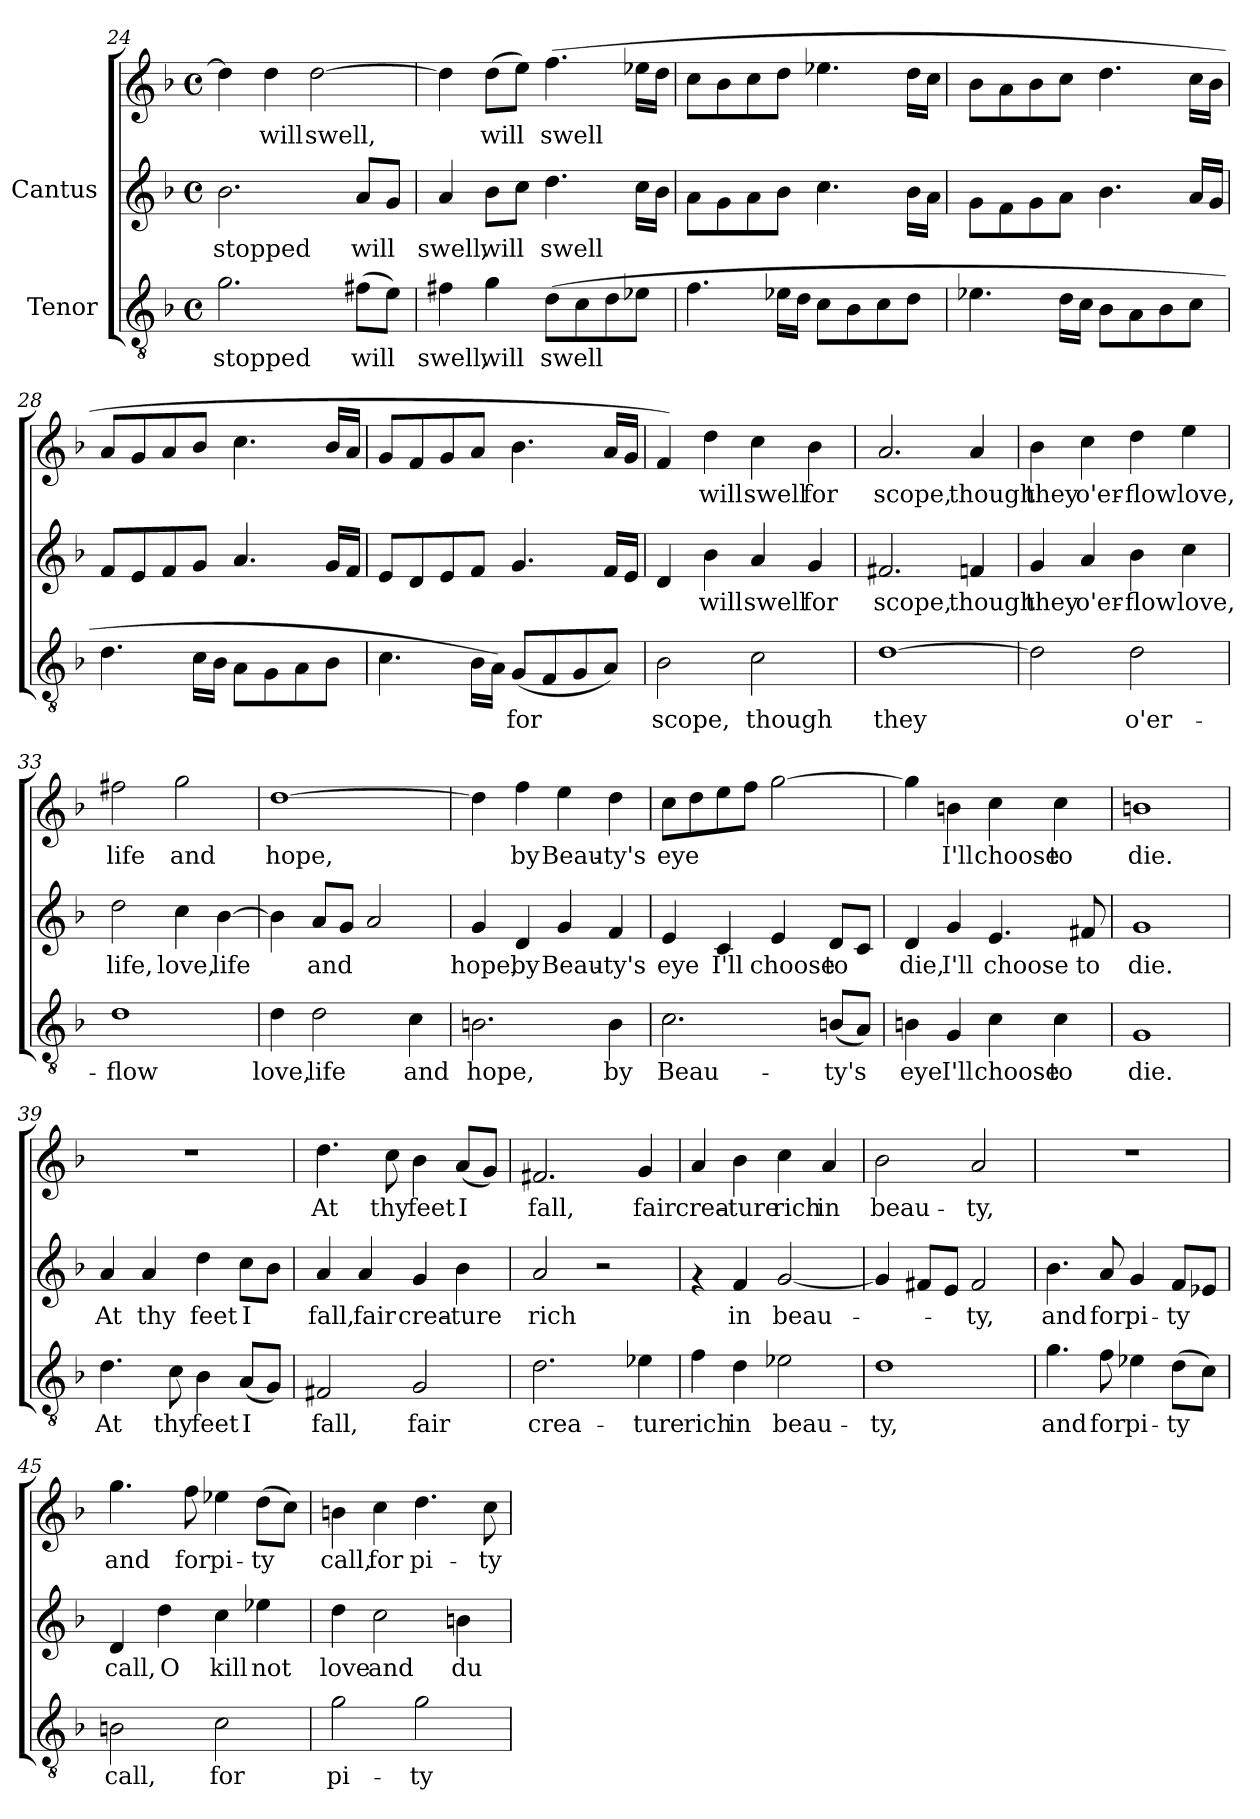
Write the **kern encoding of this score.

**kern	**text	**kern	**text	**kern	**text
*part2	*part2	*part1	*part1	*part1	*part1
*staff3	*staff3	*staff2	*staff2	*staff1	*staff1
*I"Tenor	*	*I"Cantus	*	*	*
!!LO:PB:g=z
*clefGv2	*	*clefG2	*	*clefG2	*
*k[b-]	*	*k[b-]	*	*k[b-]	*
*F:	*	*F:	*	*F:	*
*M4/4	*	*M4/4	*	*M4/4	*
*met(c)	*	*met(c)	*	*met(c)	*
=24	=24	=24	=24	=24	=24
!	!LO:LY:b:cj	!	!LO:LY:b:cj	!	!LO:LY:b:cj
2.g\	stopped	2.b-\	stopped	4dd\]	.
!	!	!	!	!	!LO:LY:b:cj
.	.	.	.	4dd\	will
!	!	!	!	!	!LO:LY:b:cj
.	.	.	.	[>2dd\	swell,
!	!LO:LY:b:cj	!	!LO:LY:b:cj	!	!
(>8f#X\L	will	8a/L	will	.	.
!	!LO:LY:b:cj	!	!LO:LY:b:cj	!	!
8e\J)	.	8g/J	.	.	.
=25	=25	=25	=25	=25	=25
!	!LO:LY:b:cj	!	!LO:LY:b:cj	!	!LO:LY:b:cj
4f#X\	swell,	4a/	swell,	4dd\]	.
!	!LO:LY:b:cj	!	!LO:LY:b:cj	!	!LO:LY:b:cj
4g\	will	8b-\L	will	(>8dd\L	will
!	!	!	!LO:LY:b:cj	!	!LO:LY:b:cj
.	.	8cc\J	.	8ee\J)	.
!	!LO:LY:b:cj	!	!LO:LY:b:cj	!	!LO:LY:b:cj
(>8d\L	swell	4.dd\	swell	(>4.ff\	swell
!	!LO:LY:b:cj	!	!	!	!
8c\	.	.	.	.	.
!	!LO:LY:b:cj	!	!	!	!
8d\	.	.	.	.	.
!	!LO:LY:b:cj	!	!LO:LY:b:cj	!	!LO:LY:b:cj
8e-X\J	.	16cc\L	.	16ee-X\L	.
!	!	!	!LO:LY:b:cj	!	!LO:LY:b:cj
.	.	16b-\J	.	16dd\J	.
=26	=26	=26	=26	=26	=26
4.f\	.	8a\L	.	8cc\L	.
.	.	8g\	.	8b-\	.
.	.	8a\	.	8cc\	.
16e-X\L	.	8b-\J	.	8dd\J	.
16d\J	.	.	.	.	.
8c\L	.	4.cc\	.	4.ee-X\	.
8B-\	.	.	.	.	.
8c\	.	.	.	.	.
8d\J	.	16b-\L	.	16dd\L	.
.	.	16a\J	.	16cc\J	.
=27	=27	=27	=27	=27	=27
4.e-X\	.	8g\L	.	8b-\L	.
.	.	8f\	.	8a\	.
.	.	8g\	.	8b-\	.
16d\L	.	8a\J	.	8cc\J	.
16c\J	.	.	.	.	.
8B-\L	.	4.b-\	.	4.dd\	.
8A\	.	.	.	.	.
8B-\	.	.	.	.	.
8c\J	.	16a/L	.	16cc\L	.
.	.	16g/J	.	16b-\J	.
!!LO:LB:g=z
=28	=28	=28	=28	=28	=28
4.d\	.	8f/L	.	8a/L	.
.	.	8e/	.	8g/	.
.	.	8f/	.	8a/	.
16c\L	.	8g/J	.	8b-/J	.
16B-\J	.	.	.	.	.
8A\L	.	4.a/	.	4.cc\	.
8G\	.	.	.	.	.
8A\	.	.	.	.	.
8B-\J	.	16g/L	.	16b-/L	.
.	.	16f/J	.	16a/J	.
=29	=29	=29	=29	=29	=29
!	!LO:LY:b:cj	!	!	!	!
4.c\	.	8e/L	.	8g/L	.
.	.	8d/	.	8f/	.
.	.	8e/	.	8g/	.
!	!LO:LY:b:cj	!	!	!	!
16B-\L	.	8f/J	.	8a/J	.
!	!LO:LY:b:cj	!	!	!	!
16A\J)	.	.	.	.	.
!	!LO:LY:b:cj	!	!	!	!
(<8G/L	for	4.g/	.	4.b-\	.
!	!LO:LY:b:cj	!	!	!	!
8F/	.	.	.	.	.
!	!LO:LY:b:cj	!	!	!	!
8G/	.	.	.	.	.
!	!LO:LY:b:cj	!	!	!	!
8A/J)	.	16f/L	.	16a/L	.
.	.	16e/J	.	16g/J	.
=30	=30	=30	=30	=30	=30
!	!LO:LY:b:cj	!	!LO:LY:b:cj	!	!LO:LY:b:cj
2B-\	scope,	4d/	.	4f/)	.
!	!	!	!LO:LY:b:cj	!	!LO:LY:b:cj
.	.	4b-\	will	4dd\	will
!	!LO:LY:b:cj	!	!LO:LY:b:cj	!	!LO:LY:b:cj
2c\	though	4a/	swell	4cc\	swell
!	!	!	!LO:LY:b:cj	!	!LO:LY:b:cj
.	.	4g/	for	4b-\	for
=31	=31	=31	=31	=31	=31
!	!LO:LY:b:cj	!	!LO:LY:b:cj	!	!LO:LY:b:cj
[>1d	they	2.f#X/	scope,	2.a/	scope,
!	!	!	!LO:LY:b:cj	!	!LO:LY:b:cj
.	.	4fn/	though	4a/	though
!!LO:LB:g=z
=32	=32	=32	=32	=32	=32
!	!LO:LY:b:cj	!	!LO:LY:b:cj	!	!LO:LY:b:cj
2d\]	.	4g/	they	4b-\	they
!	!	!	!LO:LY:b:cj	!	!LO:LY:b:cj
.	.	4a/	o'er-	4cc\	o'er-
!	!LO:LY:b:cj	!	!LO:LY:b:cj	!	!LO:LY:b:cj
2d\	o'er-	4b-\	-flow	4dd\	-flow
!	!	!	!LO:LY:b:cj	!	!LO:LY:b:cj
.	.	4cc\	love,	4ee\	love,
=33	=33	=33	=33	=33	=33
!	!LO:LY:b:cj	!	!LO:LY:b:cj	!	!LO:LY:b:cj
1d	-flow	2dd\	life,	2ff#X\	life
!	!	!	!LO:LY:b:cj	!	!LO:LY:b:cj
.	.	4cc\	love,	2gg\	and
!	!	!	!LO:LY:b:cj	!	!
.	.	[>4b-\	life	.	.
=34	=34	=34	=34	=34	=34
!	!LO:LY:b:cj	!	!LO:LY:b:cj	!	!LO:LY:b:cj
4d\	love,	4b-\]	.	[>1dd	hope,
!	!LO:LY:b:cj	!	!LO:LY:b:cj	!	!
2d\	life	8a/L	and	.	.
!	!	!	!LO:LY:b:cj	!	!
.	.	8g/J	.	.	.
!	!	!	!LO:LY:b:cj	!	!
.	.	2a/	.	.	.
!	!LO:LY:b:cj	!	!	!	!
4c\	and	.	.	.	.
=35	=35	=35	=35	=35	=35
!	!LO:LY:b:cj	!	!LO:LY:b:cj	!	!LO:LY:b:cj
2.Bn\	hope,	4g/	hope,	4dd\]	.
!	!	!	!LO:LY:b:cj	!	!LO:LY:b:cj
.	.	4d/	by	4ff\	by
!	!	!	!LO:LY:b:cj	!	!LO:LY:b:cj
.	.	4g/	Beau-	4ee\	Beau-
!	!LO:LY:b:cj	!	!LO:LY:b:cj	!	!LO:LY:b:cj
4B\	by	4f/	-ty's	4dd\	-ty's
!!LO:LB:g=z
=36	=36	=36	=36	=36	=36
!	!LO:LY:b:cj	!	!LO:LY:b:cj	!	!LO:LY:b:cj
2.c\	Beau-	4e/	eye	8cc\L	eye
!	!	!	!	!	!LO:LY:b:cj
.	.	.	.	8dd\	.
!	!	!	!LO:LY:b:cj	!	!LO:LY:b:cj
.	.	4c/	I'll	8ee\	.
!	!	!	!	!	!LO:LY:b:cj
.	.	.	.	8ff\J	.
!	!	!	!LO:LY:b:cj	!	!LO:LY:b:cj
.	.	4e/	choose	[>2gg\	.
!	!LO:LY:b:cj	!	!LO:LY:b:cj	!	!
(<8Bn/L	-ty's	8d/L	to	.	.
!	!LO:LY:b:cj	!	!LO:LY:b:cj	!	!
8A/J)	.	8c/J	.	.	.
=37	=37	=37	=37	=37	=37
!	!LO:LY:b:cj	!	!LO:LY:b:cj	!	!LO:LY:b:cj
4Bn\	eye	4d/	die,	4gg\]	.
!	!LO:LY:b:cj	!	!LO:LY:b:cj	!	!LO:LY:b:cj
4G/	I'll	4g/	I'll	4bn\	I'll
!	!LO:LY:b:cj	!	!LO:LY:b:cj	!	!LO:LY:b:cj
4c\	choose	4.e/	choose	4cc\	choose
!	!LO:LY:b:cj	!	!	!	!LO:LY:b:cj
4c\	to	.	.	4cc\	to
!	!	!	!LO:LY:b:cj	!	!
.	.	8f#X/	to	.	.
=38	=38	=38	=38	=38	=38
!	!LO:LY:b:cj	!	!LO:LY:b:cj	!	!LO:LY:b:cj
1G	die.	1g	die.	1bn	die.
=39	=39	=39	=39	=39	=39
!	!LO:LY:b:cj	!	!LO:LY:b:cj	!	!
4.d\	At	4a/	At	1r	.
!	!	!	!LO:LY:b:cj	!	!
.	.	4a/	thy	.	.
!	!LO:LY:b:cj	!	!	!	!
8c\	thy	.	.	.	.
!	!LO:LY:b:cj	!	!LO:LY:b:cj	!	!
4B-\	feet	4dd\	feet	.	.
!	!LO:LY:b:cj	!	!LO:LY:b:cj	!	!
(<8A/L	I	8cc\L	I	.	.
!	!LO:LY:b:cj	!	!LO:LY:b:cj	!	!
8G/J)	.	8b-\J	.	.	.
!!LO:LB:g=z
=40	=40	=40	=40	=40	=40
!	!LO:LY:b:cj	!	!LO:LY:b:cj	!	!LO:LY:b:cj
2F#X/	fall,	4a/	fall,	4.dd\	At
!	!	!	!LO:LY:b:cj	!	!
.	.	4a/	fair	.	.
!	!	!	!	!	!LO:LY:b:cj
.	.	.	.	8cc\	thy
!	!LO:LY:b:cj	!	!LO:LY:b:cj	!	!LO:LY:b:cj
2G/	fair	4g/	crea-	4b-\	feet
!	!	!	!LO:LY:b:cj	!	!LO:LY:b:cj
.	.	4b-\	-ture	(<8a/L	I
!	!	!	!	!	!LO:LY:b:cj
.	.	.	.	8g/J)	.
=41	=41	=41	=41	=41	=41
!	!LO:LY:b:cj	!	!LO:LY:b:cj	!	!LO:LY:b:cj
2.d\	crea-	2a/	rich	2.f#X/	fall,
.	.	2r	.	.	.
!	!LO:LY:b:cj	!	!	!	!LO:LY:b:cj
4e-X\	-ture	.	.	4g/	fair
=42	=42	=42	=42	=42	=42
!	!LO:LY:b:cj	!	!	!	!LO:LY:b:cj
4f\	rich	4rf	.	4a/	crea-
!	!LO:LY:b:cj	!	!LO:LY:b:cj	!	!LO:LY:b:cj
4d\	in	4f/	in	4b-\	-ture
!	!LO:LY:b:cj	!	!LO:LY:b:cj	!	!LO:LY:b:cj
2e-X\	beau-	[<2g/	beau-	4cc\	rich
!	!	!	!	!	!LO:LY:b:cj
.	.	.	.	4a/	in
=43	=43	=43	=43	=43	=43
!	!LO:LY:b:cj	!	!LO:LY:b:cj	!	!LO:LY:b:cj
1d	-ty,	4g/]	.	2b-\	-beau-
!	!	!	!LO:LY:b:cj	!	!
.	.	8f#X/L	.	.	.
!	!	!	!LO:LY:b:cj	!	!
.	.	8e/J	.	.	.
!	!	!	!LO:LY:b:cj	!	!LO:LY:b:cj
.	.	2f#/	ty,	2a/	-ty,
=44	=44	=44	=44	=44	=44
!	!LO:LY:b:cj	!	!LO:LY:b:cj	!	!
4.g\	and	4.b-\	and	1r	.
!	!LO:LY:b:cj	!	!LO:LY:b:cj	!	!
8f\	for	8a/	for	.	.
!	!LO:LY:b:cj	!	!LO:LY:b:cj	!	!
4e-X\	pi-	4g/	pi-	.	.
!	!LO:LY:b:cj	!	!LO:LY:b:cj	!	!
(>8d\L	-ty	8f/L	-ty	.	.
!	!LO:LY:b:cj	!	!LO:LY:b:cj	!	!
8c\J)	.	8e-X/J	.	.	.
!!LO:PB:g=z
=45	=45	=45	=45	=45	=45
!	!LO:LY:b:cj	!	!LO:LY:b:cj	!	!LO:LY:b:cj
2Bn\	call,	4d/	call,	4.gg\	and
!	!	!	!LO:LY:b:cj	!	!
.	.	4dd\	O	.	.
!	!	!	!	!	!LO:LY:b:cj
.	.	.	.	8ff\	for
!	!LO:LY:b:cj	!	!LO:LY:b:cj	!	!LO:LY:b:cj
2c\	for	4cc\	kill	4ee-X\	pi-
!	!	!	!LO:LY:b:cj	!	!LO:LY:b:cj
.	.	4ee-X\	not	(>8dd\L	-ty
!	!	!	!	!	!LO:LY:b:cj
.	.	.	.	8cc\J)	.
=46	=46	=46	=46	=46	=46
!	!LO:LY:b:cj	!	!LO:LY:b:cj	!	!LO:LY:b:cj
2g\	pi-	4dd\	love	4bn\	call,
!	!	!	!LO:LY:b:cj	!	!LO:LY:b:cj
.	.	2cc\	and	4cc\	for
!	!LO:LY:b:cj	!	!	!	!LO:LY:b:cj
2g\	-ty	.	.	4.dd\	pi-
!	!	!	!LO:LY:b:cj	!	!
.	.	4bn\	du-	.	.
!	!	!	!	!	!LO:LY:b:cj
.	.	.	.	8cc\	-ty
=	=	=	=	=	=
*-	*-	*-	*-	*-	*-
